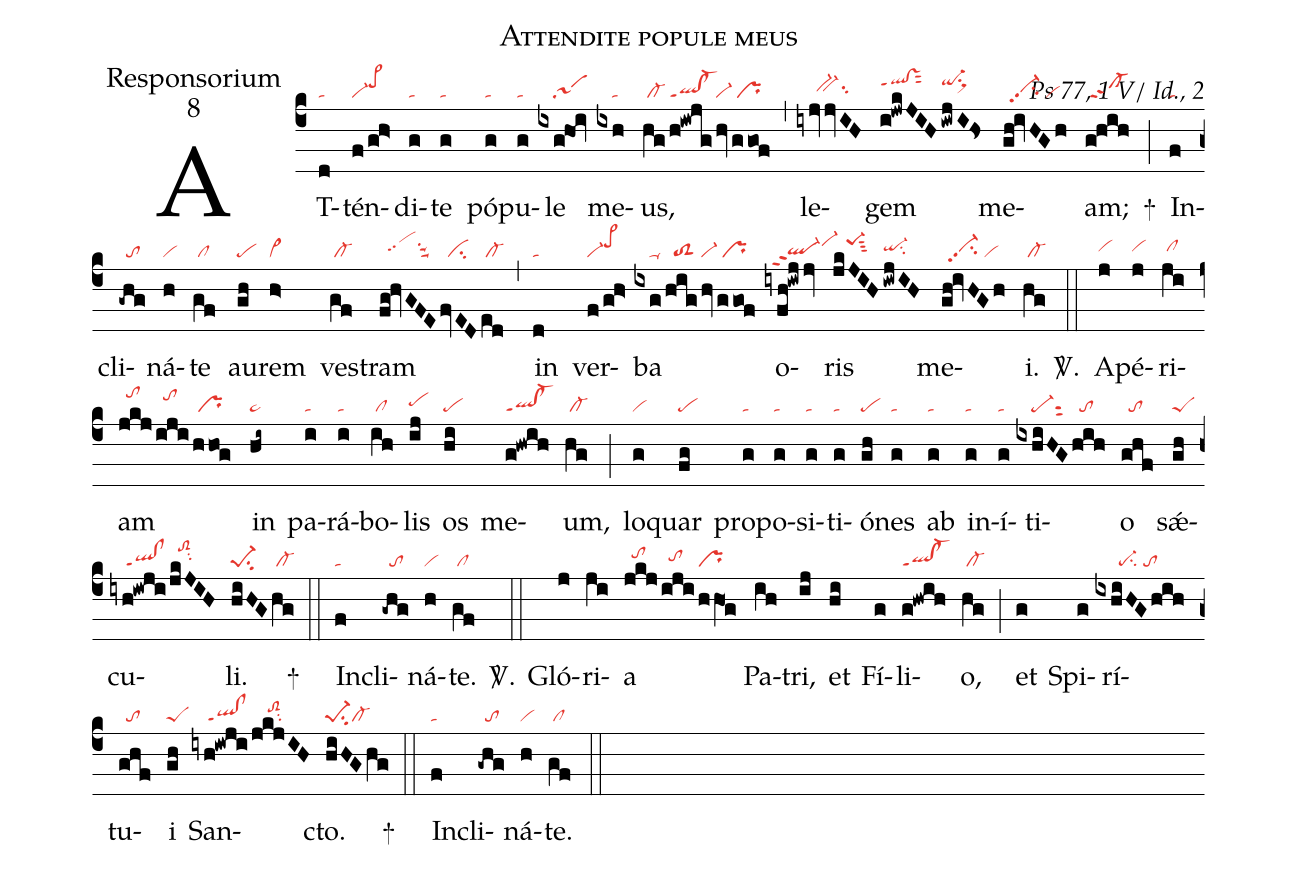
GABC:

name:Attendite popule meus;
office-part:Responsorium;
mode:8;
commentary:Ps 77, 1 V/ Id., 2;
nabc-lines:1;
%%
(c4)
AT(d|ta)tén(f/gh>|vi-pe>hj)di(g|ta)te(g|ta) pó(g|ta)pu(g|ta)le(ixghOi|////sa1) me(ixh|////ta)us,(hg|/cl-|/h!iwjg|ql!cl-ppt1|/hv|vi-|/ggof|/pr) (,)
le(iyjvjvIH|/////bv-hhsu2)gem(i!jwkJIH|qlhj!vshjppt1sut2|/iwjI!Hs|qi-hjsu1sux1) me(gh!ivHGh|//vi-hhpp2su2/vi)am;(g!hih|/sf-) +(;)
In(f|ta)cli(-ghg|//to)ná(h|vi)te(gf|/cl) au(gh|pe)rem(h>|vi>) ves(gf|/cl-)tram(fg!hvGFE|//vihhpp2su1suu2|fvED|//ci|ed|/cl-) (,)
in(d|ta) ver(f/gh>|vi-pe>hj)ba(ixg|////ta-|/hig|//toS2|/hv|vi-|/ggof|/pr) o(iyfh!iwjjv|//ql-hgppt2vi-hj)ris(jkJIH|///pe-1hjsut3|/iwjIH|qi-hhsu2) me(gh!ivHGh|//vi-hhpp2su2/vi)i.(hg|/cl-) <sp>V/</sp>.(::)
A(j|vihh)pé(j|vihh)ri(ji|/clhh)am(jkj|//tohk|/iji|//tohj|/hhog|/pr) in(hi~|pe~) pa(i|ta)rá(i|ta)bo(ih|/cl)lis(ij|pehh) os(hi|pe) me(g!hwih|ql!cl-ppt1)um,(hg|/cl-) (;)
lo(g|vi)quar(fg|pe) pro(g|ta)po(g|ta)si(g|ta)ti(g|ta)ó(gh|pe)nes(g|ta) ab(g|ta) in(g|ta)í(g|ta)ti(ixhiHG|////pe-sut2|hih|//to)o(ghf|//to) sǽ(gh|peS)cu(iyh!iwji|////ql!clppt1|/jkJIH|//toS2hksu2)li.(hiHG|pe-1su2|hg|/cl-) +(::)
In(f|ta)cli(-ghg|//to)ná(h|vi)te.(gf|/cl) <sp>V/</sp>.(::)
Gló(j)ri(ji)a(jkj|//tohi|/iji|//tohh|/hhO1g|pr) Pa(ih)tri,(ij) et(hi) Fí(g)li(g!hwih|ql!cl-ppt1)o,(hg|/cl-) (;)
et(g) Spi(g)rí(ixhiHGhih|//////pe-su2/to)tu(ghf|//to)i(gh|peS) San(iyh!iwji|////ql!clppt1|/jkjIH|////toS2hisu2)cto.(hiHGhg|pe-1su2cl-) +(::)
In(f|ta)cli(-ghg|//to)ná(h|vi)te.(gf|/cl) (::)
